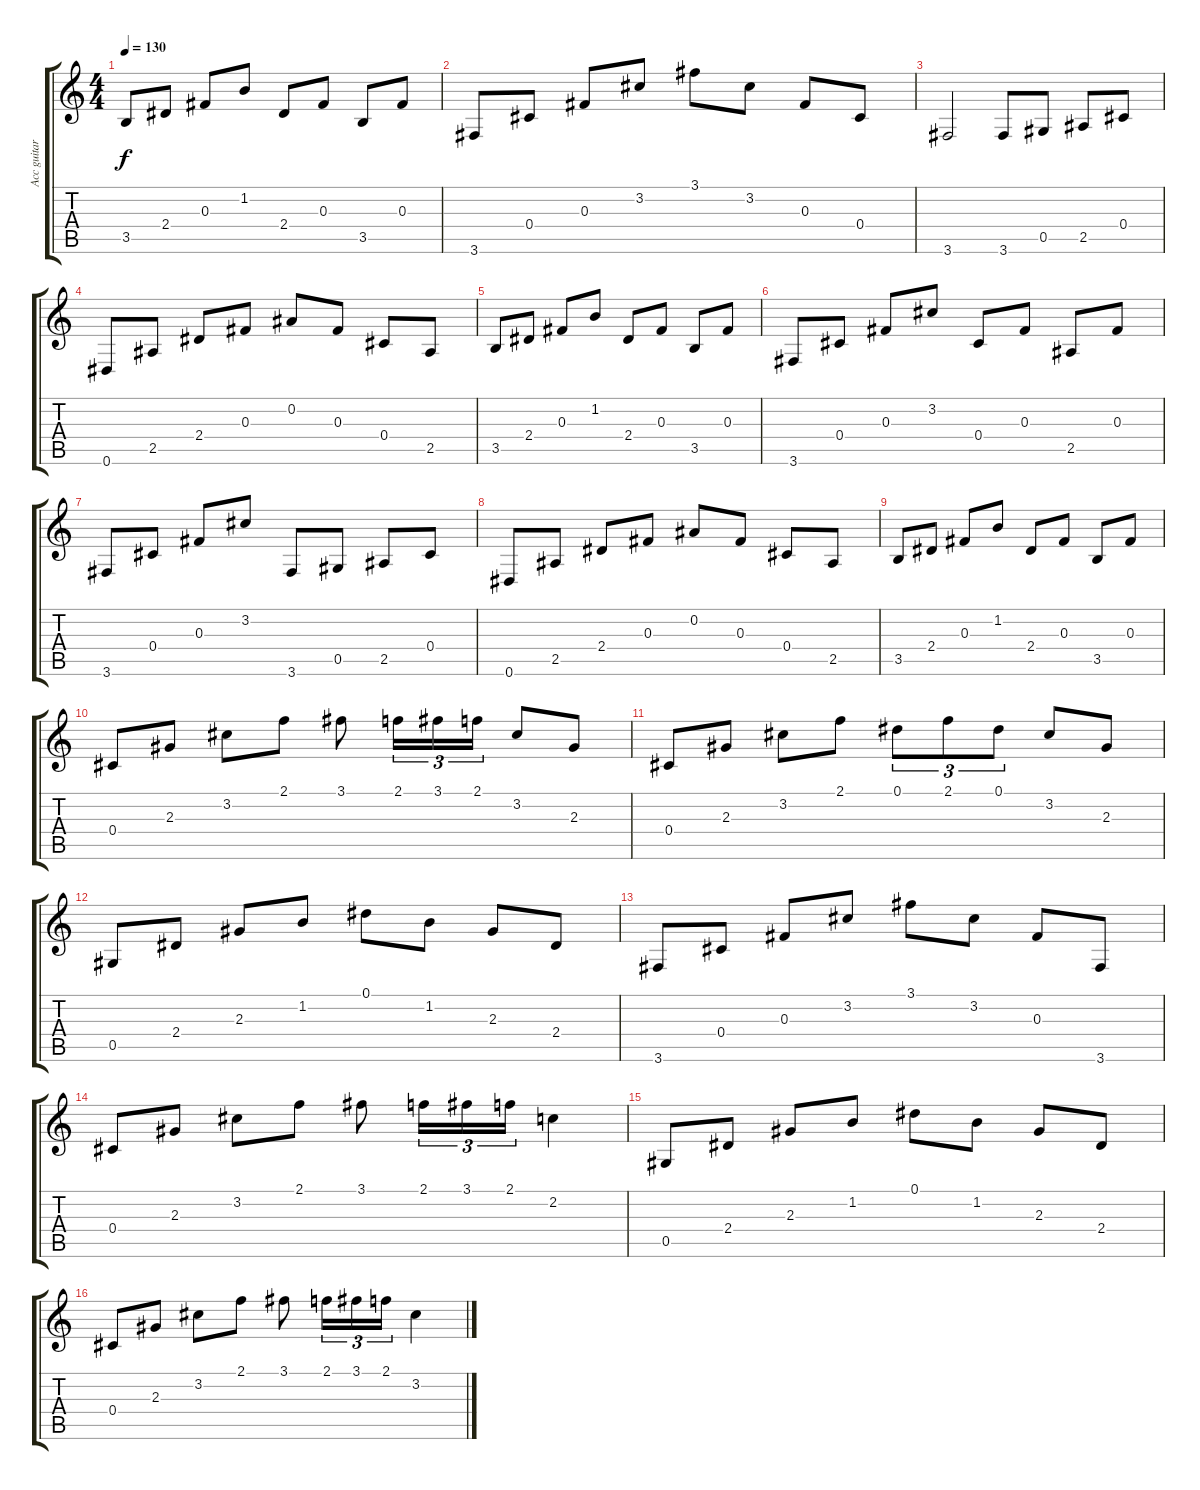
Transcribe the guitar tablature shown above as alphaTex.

\track ("Acc guitar" "Acc guitar") {instrument acousticguitarsteel}
\staff {score tabs}
\tuning (Eb4 Bb3 Gb3 Db3 Ab2 Eb2) {hide}
\ts (4 4)
\tempo 130
\clef g2
\ks c
3.5.8{dy f} 2.4.8 0.3.8 1.2.8 2.4.8 0.3.8 3.5.8 0.3.8 |
3.6.8 0.4.8 0.3.8 3.2.8 3.1.8 3.2.8 0.3.8 0.4.8 |
3.6.2 3.6.8 0.5.8 2.5.8 0.4.8 |
0.6.8 2.5.8 2.4.8 0.3.8 0.2.8 0.3.8 0.4.8 2.5.8 |
3.5.8 2.4.8 0.3.8 1.2.8 2.4.8 0.3.8 3.5.8 0.3.8 |
3.6.8 0.4.8 0.3.8 3.2.8 0.4.8 0.3.8 2.5.8 0.3.8 |
3.6.8 0.4.8 0.3.8 3.2.8 3.6.8 0.5.8 2.5.8 0.4.8 |
0.6.8 2.5.8 2.4.8 0.3.8 0.2.8 0.3.8 0.4.8 2.5.8 |
3.5.8 2.4.8 0.3.8 1.2.8 2.4.8 0.3.8 3.5.8 0.3.8 |
0.4.8 2.3.8 3.2.8 2.1.8 3.1.8 2.1.16{tu (3 2)} 3.1.16{tu (3 2)} 2.1.16{tu (3 2)} 3.2.8 2.3.8 |
0.4.8 2.3.8 3.2.8 2.1.8 0.1.8{tu (3 2)} 2.1.8{tu (3 2)} 0.1.8{tu (3 2)} 3.2.8 2.3.8 |
0.5.8 2.4.8 2.3.8 1.2.8 0.1.8 1.2.8 2.3.8 2.4.8 |
3.6.8 0.4.8 0.3.8 3.2.8 3.1.8 3.2.8 0.3.8 3.6.8 |
0.4.8 2.3.8 3.2.8 2.1.8 3.1.8 2.1.16{tu (3 2)} 3.1.16{tu (3 2)} 2.1.16{tu (3 2)} 2.2.4 |
0.5.8 2.4.8 2.3.8 1.2.8 0.1.8 1.2.8 2.3.8 2.4.8 |
0.4.8 2.3.8 3.2.8 2.1.8 3.1.8 2.1.16{tu (3 2)} 3.1.16{tu (3 2)} 2.1.16{tu (3 2)} 3.2.4
